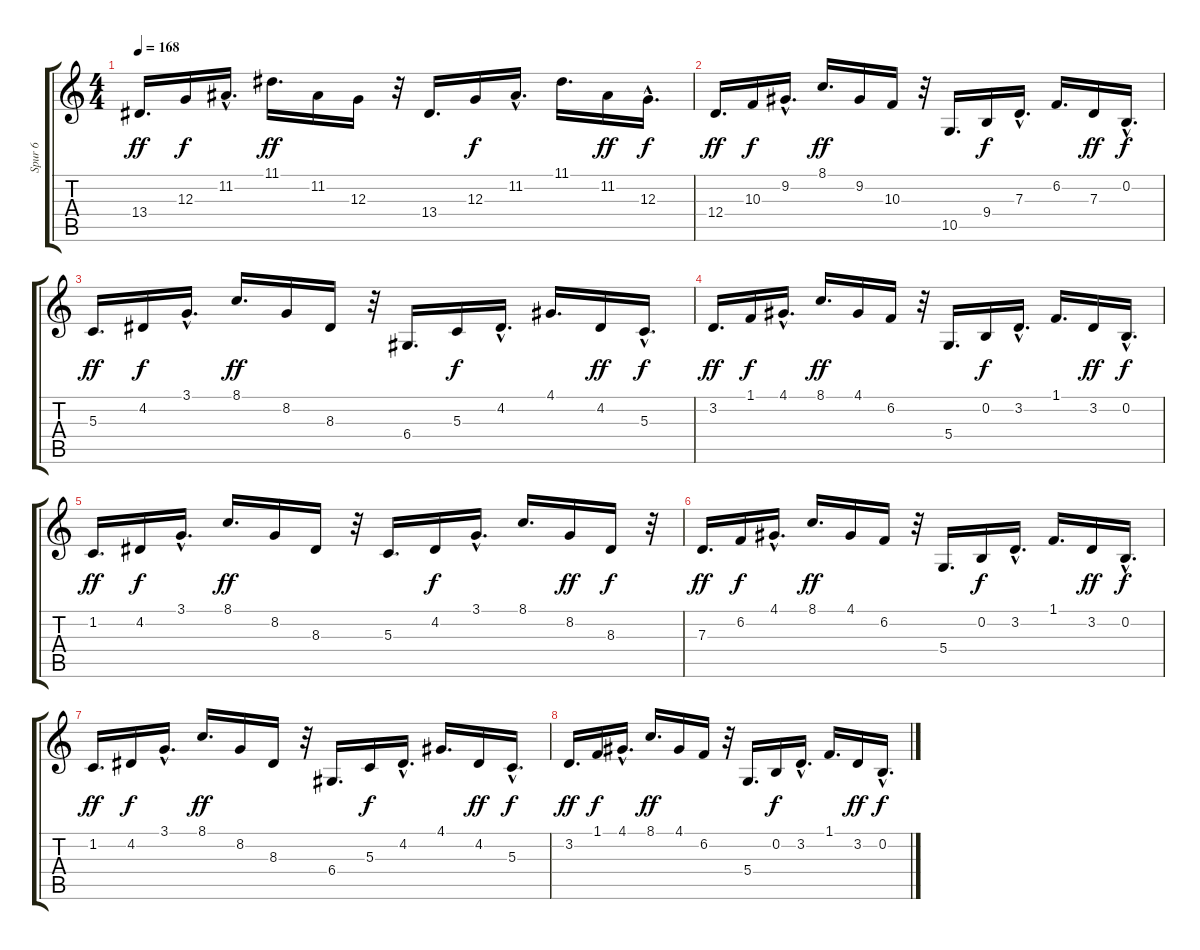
\track ("Spur 6" "Spur 6") {instrument electricpiano2}
\staff {score tabs}
\tuning (E4 B3 G3 D3 A2 E2) {hide}
\ts (4 4)
\tempo 168
\clef g2
\ks c
13.4.16{d dy ff} 12.3.16{dy f} 11.2{hac}.16{d} 11.1.16{d dy ff} 11.2.16 12.3.16 r.32 13.4.16{d} 12.3.16{dy f} 11.2{hac}.16{d} 11.1.16{d} 11.2.16{dy ff} 12.3{hac}.16{d dy f} |
12.4.16{d dy ff} 10.3.16{dy f} 9.2{hac}.16{d} 8.1.16{d dy ff} 9.2.16 10.3.16 r.32 10.5.16{d} 9.4.16{dy f} 7.3{hac}.16{d} 6.2.16{d} 7.3.16{dy ff} 0.2{hac}.16{d dy f} |
5.3.16{d dy ff} 4.2.16{dy f} 3.1{hac}.16{d} 8.1.16{d dy ff} 8.2.16 8.3.16 r.32 6.4.16{d} 5.3.16{dy f} 4.2{hac}.16{d} 4.1.16{d} 4.2.16{dy ff} 5.3{hac}.16{d dy f} |
3.2.16{d dy ff} 1.1.16{dy f} 4.1{hac}.16{d} 8.1.16{d dy ff} 4.1.16 6.2.16 r.32 5.4.16{d} 0.2.16{dy f} 3.2{hac}.16{d} 1.1.16{d} 3.2.16{dy ff} 0.2{hac}.16{d dy f} |
1.2.16{d dy ff} 4.2.16{dy f} 3.1{hac}.16{d} 8.1.16{d dy ff} 8.2.16 8.3.16 r.32 5.3.16{d} 4.2.16{dy f} 3.1{hac}.16{d} 8.1.16{d} 8.2.16{dy ff} 8.3.16{dy f} r.32 |
7.3.16{d dy ff} 6.2.16{dy f} 4.1{hac}.16{d} 8.1.16{d dy ff} 4.1.16 6.2.16 r.32 5.4.16{d} 0.2.16{dy f} 3.2{hac}.16{d} 1.1.16{d} 3.2.16{dy ff} 0.2{hac}.16{d dy f} |
1.2.16{d dy ff} 4.2.16{dy f} 3.1{hac}.16{d} 8.1.16{d dy ff} 8.2.16 8.3.16 r.32 6.4.16{d} 5.3.16{dy f} 4.2{hac}.16{d} 4.1.16{d} 4.2.16{dy ff} 5.3{hac}.16{d dy f} |
3.2.16{d dy ff} 1.1.16{dy f} 4.1{hac}.16{d} 8.1.16{d dy ff} 4.1.16 6.2.16 r.32 5.4.16{d} 0.2.16{dy f} 3.2{hac}.16{d} 1.1.16{d} 3.2.16{dy ff} 0.2{hac}.16{d dy f}
